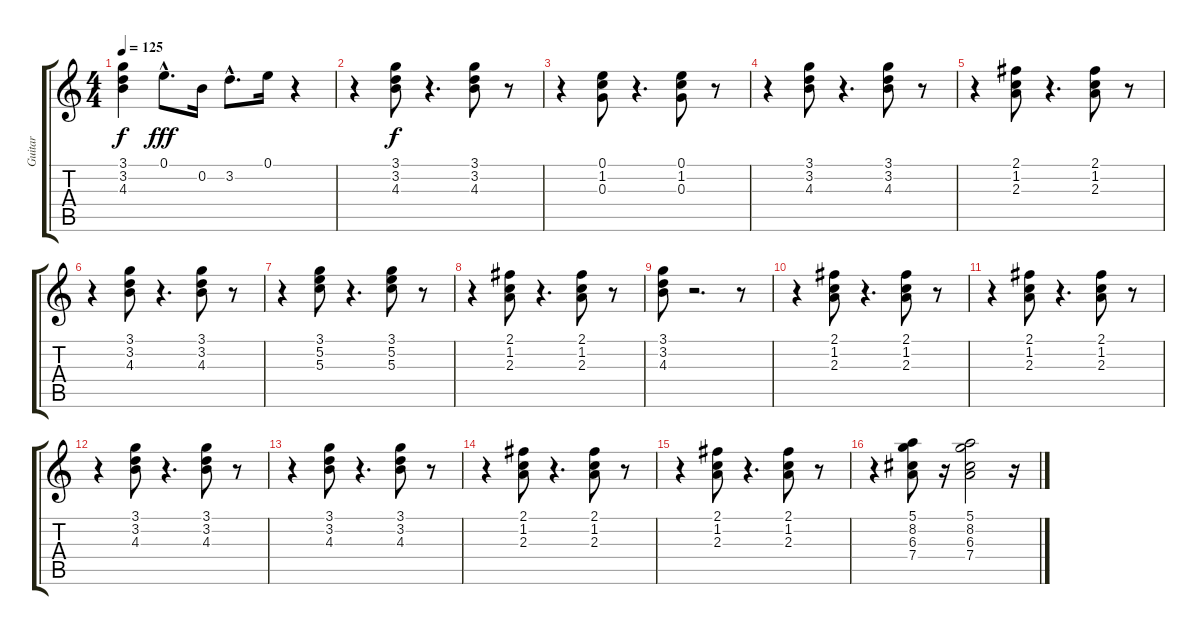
\track ("Guitar" "Guitar") {instrument acousticguitarsteel}
\staff {score tabs}
\tuning (E4 B3 G3 D3 A2 E2) {hide}
\ts (4 4)
\tempo 125
\clef g2
\ks c
(3.1{t} 3.2{t} 4.3{t}).4{dy f} 0.1{hac}.8{d dy fff} 0.2.16 3.2{hac}.8{d} 0.1.16 r.4 |
r.4 (3.1 3.2 4.3).8{dy f} r.4{d} (3.1 3.2 4.3).8 r.8 |
r.4 (0.1 1.2 0.3).8 r.4{d} (0.1 1.2 0.3).8 r.8 |
r.4 (3.1 3.2 4.3).8 r.4{d} (3.1 3.2 4.3).8 r.8 |
r.4 (2.1 1.2 2.3).8 r.4{d} (2.1 1.2 2.3).8 r.8 |
r.4 (3.1 3.2 4.3).8 r.4{d} (3.1 3.2 4.3).8 r.8 |
r.4 (3.1 5.2 5.3).8 r.4{d} (3.1 5.2 5.3).8 r.8 |
r.4 (2.1 1.2 2.3).8 r.4{d} (2.1 1.2 2.3).8 r.8 |
(3.1 3.2 4.3).8 r.2{d} r.8 |
r.4 (2.1 1.2 2.3).8 r.4{d} (2.1 1.2 2.3).8 r.8 |
r.4 (2.1 1.2 2.3).8 r.4{d} (2.1 1.2 2.3).8 r.8 |
r.4 (3.1 3.2 4.3).8 r.4{d} (3.1 3.2 4.3).8 r.8 |
r.4 (3.1 3.2 4.3).8 r.4{d} (3.1 3.2 4.3).8 r.8 |
r.4 (2.1 1.2 2.3).8 r.4{d} (2.1 1.2 2.3).8 r.8 |
r.4 (2.1 1.2 2.3).8 r.4{d} (2.1 1.2 2.3).8 r.8 |
r.4 (5.1 8.2 6.3 7.4).8 r.16 (5.1 8.2 6.3 7.4).2 r.16
